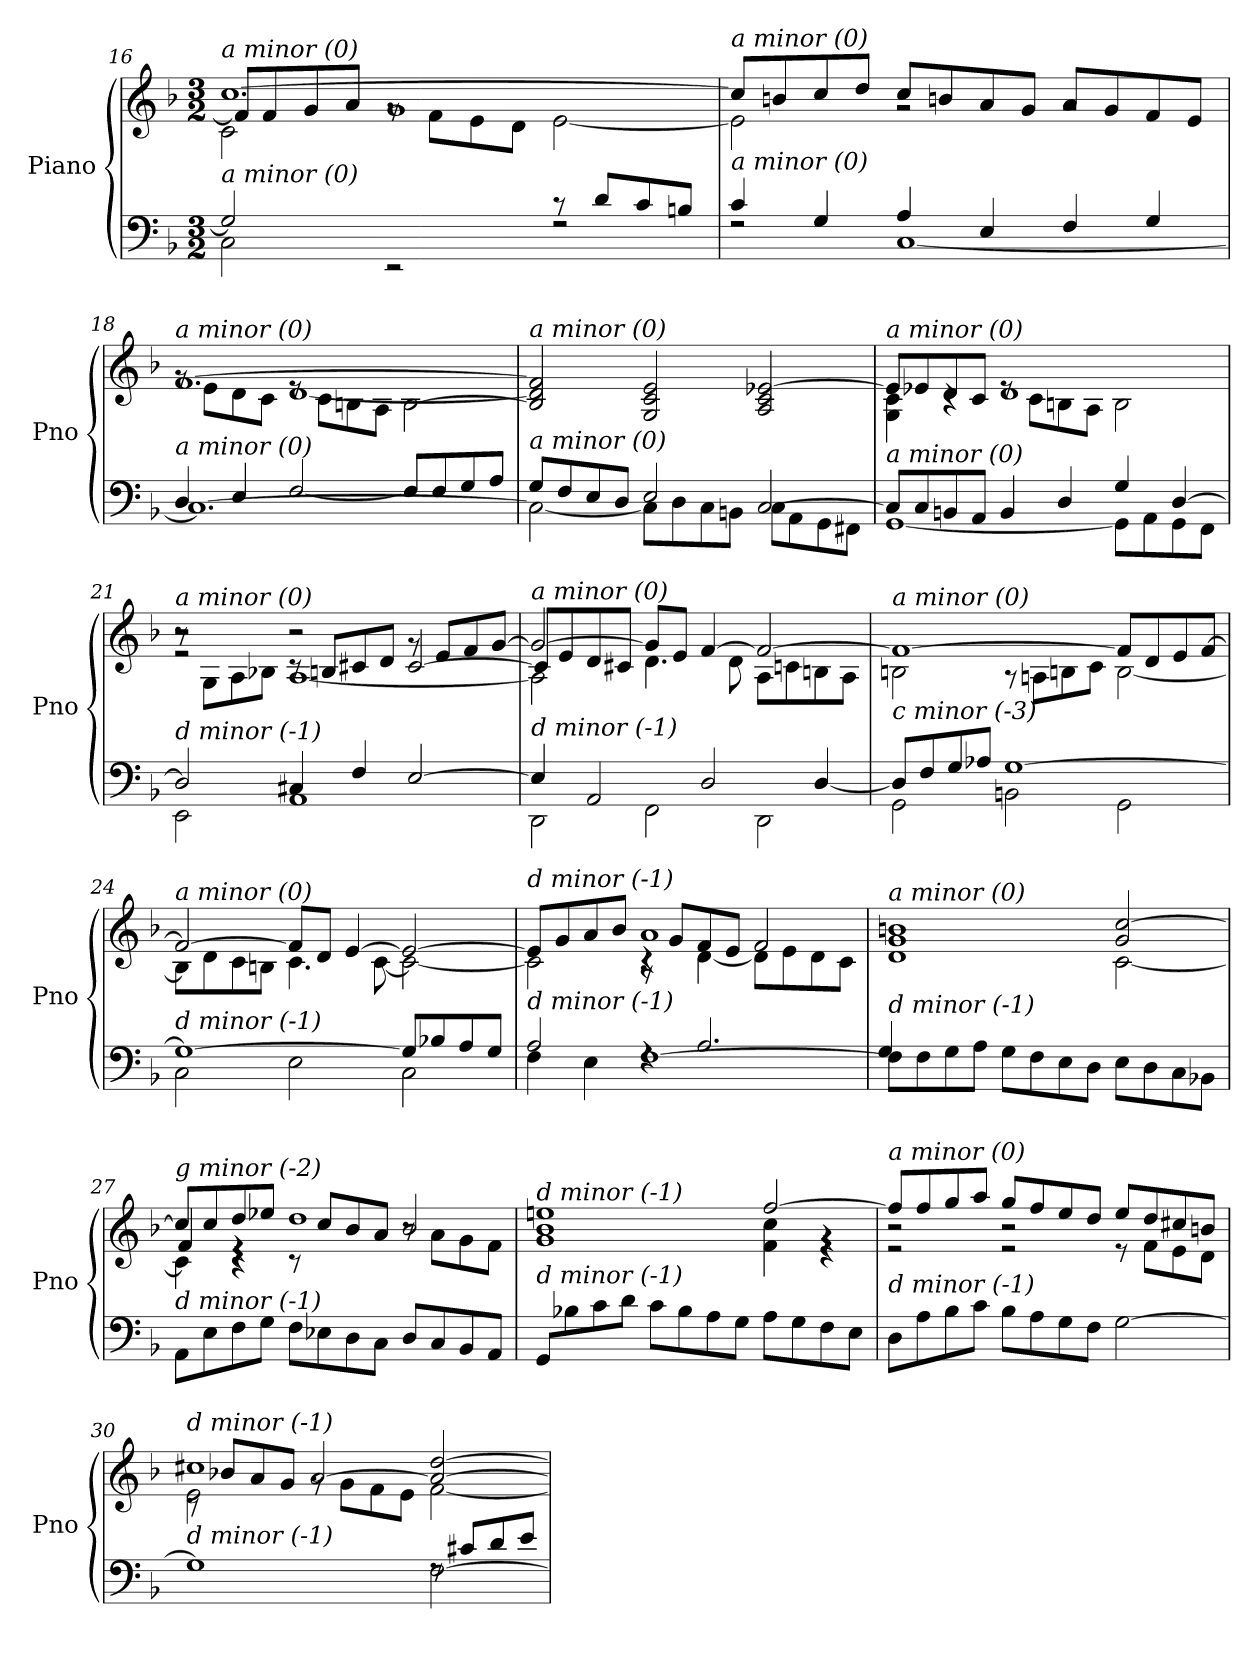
**kern	**kern
*part1	*part1
*staff2	*staff1
*I"Piano	*
*I'Pno	*
*clefF4	*clefG2
*k[b-]	*k[b-]
*M3/2	*M3/2
=16	=16
*^	*^
*	*	*	*^
*	*	*	*	*^
!	!	!LO:TX:i:t=a minor (0)	!	!	!
!LO:TX:i:t=a minor (0)	!	!	!	!	!
2G/]	2C\	[1.cc	2c\	8f/L]	2ryy
.	.	.	.	8f/	.
.	.	.	.	8g/	.
.	.	.	.	8a/J	.
2rEE	2ryy	.	8rg	1g	2ryy
.	.	.	8f\L	.	.
.	.	.	8e\	.	.
.	.	.	8d\J	.	.
8r	2rF	.	[2e\	.	2ryy
8d/L	.	.	.	.	.
8c/	.	.	.	.	.
8Bn/J	.	.	.	.	.
*	*	*	*v	*v	*v
!!LO:PB:g=z
=17	=17	=17	=17
!	!	!LO:TX:i:t=a minor (0)	!
!LO:TX:i:t=a minor (0)	!	!	!
4c/	2rF	8cc/L]	2e\]
.	.	8bn/	.
4G/	.	8cc/	.
.	.	8dd/J	.
4A/	[1C	8cc/L	2rg
.	.	8bn/	.
4E/	.	8a/	.
.	.	8g/J	.
4F/	.	8a/L	2rg
.	.	8g/	.
4G/	.	8f/	.
.	.	8e/J	.
=18	=18	=18	=18
*	*^	*	*^
!	!	!	!LO:TX:i:t=a minor (0)	!	!
!LO:TX:i:t=a minor (0)	!	!	!	!	!
2ryy	4D/	1.C_	[1.f	8rg	2ryy
.	.	.	.	8e\L	.
.	4E/	.	.	8d\	.
.	.	.	.	8c\J	.
1ryy	[2F/	.	.	[1d	8re
.	.	.	.	.	8c\L
.	.	.	.	.	8Bn\
.	.	.	.	.	8A\J
.	8F/L]	.	.	.	[2B\
.	8F/	.	.	.	.
.	8G/	.	.	.	.
.	8A/J	.	.	.	.
*	*v	*v	*	*	*
*	*	*v	*v	*v
=19	=19	=19
!	!	!LO:TX:i:t=a minor (0)
!LO:TX:i:t=a minor (0)	!	!
8G/L	2C\_	2B/] 2d/] 2f/]
8F/	.	.
8E/	.	.
8D/J	.	.
2E/	8C\L]	2G/ 2c/ 2e/
.	8D\	.
.	8C\	.
.	8BBn\J	.
[2C/	8C\L	2A/ 2c/ [2e-X/
.	8AA\	.
.	8GG\	.
.	8FF#X\J	.
!!LO:LB:g=z
=20	=20	=20
*	*	*^
!	!	!LO:TX:i:t=a minor (0)	!
!LO:TX:i:t=a minor (0)	!	!	!
8C/L]	[1GG	8e-/L]	4G\ 4c\
8C/	.	8e-X/	.
8BBn/	.	8d/	4rc
8AA/J	.	8c/J	.
4BB/	.	1d	8re
.	.	.	8c\L
4D/	.	.	8Bn\
.	.	.	8A\J
4G/	8GG\L]	.	2B\
.	8AA\	.	.
[4D/	8GG\	.	.
.	8FF\J	.	.
=21	=21	=21	=21
*	*	*	*^
!	!	!LO:TX:i:t=a minor (0)	!	!
!LO:TX:i:t=d minor (-1)	!	!	!	!
2D/]	2EE\	2r	8r	2re
.	.	.	8G\L	.
.	.	.	8A\	.
.	.	.	8B-X\J	.
4C#X/	1AA	2r	[1A	8rc
.	.	.	.	8Bn/L
4F/	.	.	.	8c#X/
.	.	.	.	8d/J
[2E/	.	8rg	.	[2c#/
.	.	8e/L	.	.
.	.	8f/	.	.
.	.	[8g/J	.	.
=22	=22	=22	=22	=22
*	*^	*	*	*
!	!	!	!LO:TX:i:t=a minor (0)	!	!
!LO:TX:i:t=d minor (-1)	!	!	!	!	!
2ryy	4E/]	2DD\	2g/_	2A\]	8c#/L]
.	.	.	.	.	8e/
.	2AA/	.	.	.	8d/
.	.	.	.	.	8c#X/J
1ryy	.	2FF\	8g/L]	4.d\	1ryy
.	.	.	8e/J	.	.
.	2D/	.	[4f/	.	.
.	.	.	.	8d\	.
.	.	2DD\	2f/_	8A\L	.
.	.	.	.	8cn\	.
.	[4D/	.	.	8Bn\	.
.	.	.	.	8A\J	.
*	*v	*v	*	*	*
*	*	*	*v	*v
!!LO:LB:g=z
=23	=23	=23	=23
!	!	!LO:TX:i:t=a minor (0)	!
!LO:TX:i:t=c minor (-3)	!	!	!
8D/L]	2GG\	1f_	2Bn\
8F/	.	.	.
8G/	.	.	.
8A-Xi/J	.	.	.
[1G	2BBn\	.	8r
.	.	.	8An\L
.	.	.	8Bn\
.	.	.	8c\J
.	2GG\	8f/L]	[2B\
.	.	8d/	.
.	.	8e/	.
.	.	[8f/J	.
=24	=24	=24	=24
!	!	!LO:TX:i:t=a minor (0)	!
!LO:TX:i:t=d minor (-1)	!	!	!
1G_	2C\	2f/_	8B\L]
.	.	.	8d\
.	.	.	8c\
.	.	.	8Bn\J
.	2E\	8f/L]	4.c\
.	.	8d/J	.
.	.	[4e/	.
.	.	.	[8c\
8G/L]	2C\	2e/_	2c\_
8B-X/	.	.	.
8A/	.	.	.
8G/J	.	.	.
=25	=25	=25	=25
*	*^	*	*^
!	!	!	!LO:TX:i:t=d minor (-1)	!	!
!LO:TX:i:t=d minor (-1)	!	!	!	!	!
2ryy	2A/	4F\	8e/L]	2c\]	2ryy
.	.	.	8g/	.	.
.	.	4E\	8a/	.	.
.	.	.	8b-/J	.	.
1ryy	4rF	[1F	1a	4rc	8rA
.	.	.	.	.	8g/L
.	2.A/	.	.	[4d\	8f/
.	.	.	.	.	8e/J
.	.	.	.	8d\L]	2f/
.	.	.	.	8e\	.
.	.	.	.	8d\	.
.	.	.	.	8c\J	.
!!LO:LB:g=z	!!	!!
=26	=26	=26	=26	=26	=26
!	!	!	!LO:TX:i:t=a minor (0)	!	!
!LO:TX:i:t=d minor (-1)	!	!	!	!	!
1ryy	8F\L]	4G/	1d 1g 1bn	1ryy	4ryy
.	8F\	.	.	.	.
.	8G\	1ryy	.	.	1ryy
.	8A\J	.	.	.	.
.	8G\L	.	.	.	.
.	8F\	.	.	.	.
.	8E\	.	.	.	.
.	8D\J	.	.	.	.
2ryy	8E\L	.	2g/ [2cc/	[2c\	.
.	8D\	.	.	.	.
.	8C\	4ryy	.	.	4ryy
.	8BB-X\J	.	.	.	.
*	*v	*v	*	*	*
=27	=27	=27	=27	=27
!	!	!LO:TX:i:t=g minor (-2)	!	!
!LO:TX:i:t=d minor (-1)	!	!	!	!
2ryy	8AA\L	8cc/L]	4c\]	4f/
.	8E\	8cc/	.	.
.	8F\	8dd/	4re	4rc
.	8G\J	8ee-X/J	.	.
2ryy	8F\L	1dd	2ryy	8rc
.	8E-X\	.	.	8cc/L
.	8D\	.	.	8b-/
.	8C\J	.	.	8a/J
2ryy	8D/L	.	8r	2b-/
.	8C/	.	8a\L	.
.	8BB-/	.	8g\	.
.	8AA/J	.	8f\J	.
=28	=28	=28	=28	=28
*	*^	*	*	*
!	!	!	!LO:TX:i:t=d minor (-1)	!	!
!LO:TX:i:t=d minor (-1)	!	!	!	!	!
1ryy	1ryy	8GG/L	1g 1b- 1een	1ryy	1ryy
.	.	8B-X\	.	.	.
.	.	8c\	.	.	.
.	.	8d\J	.	.	.
.	.	8c\L	.	.	.
.	.	8B-\	.	.	.
.	.	8A\	.	.	.
.	.	8G\J	.	.	.
2ryy	4ryy	8A\L	[2ff/	4f\ 4cc\	4ryy
.	.	8G\	.	.	.
.	4ryy	8F\	.	4rg	4re
.	.	8E\J	.	.	.
=29	=29	=29	=29	=29	=29
!	!	!	!LO:TX:i:t=a minor (0)	!	!
!LO:TX:i:t=d minor (-1)	!	!	!	!	!
*	*v	*v	*	*	*
1ryy	8D\L	8ff/L]	2r	2re
.	8A\	8ff/	.	.
.	8B-\	8gg/	.	.
.	8c\J	8aa/J	.	.
.	8B-\L	8gg/L	2r	2re
.	8A\	8ff/	.	.
.	8G\	8ee/	.	.
.	8F\J	8dd/J	.	.
2ryy	[2G\	8ee/L	8r	2ryy
.	.	8dd/	8f\L	.
.	.	8cc#X/	8e\	.
.	.	8bn/J	8d\J	.
!!LO:LB:g=z
=30	=30	=30	=30	=30
*	*^	*	*	*^
!	!	!	!LO:TX:i:t=d minor (-1)	!	!	!
!LO:TX:i:t=d minor (-1)	!	!	!	!	!	!
1ryy	1G]	1ryy	1cc#X	2e\	8rc	1ryy
.	.	.	.	.	8b-X/L	.
.	.	.	.	.	8a/	.
.	.	.	.	.	8g/J	.
.	.	.	.	8rg	[2a/	.
.	.	.	.	8g\L	.	.
.	.	.	.	8f\	.	.
.	.	.	.	8e\J	.	.
2ryy	8rF	[2F\	2a/_ [2dd/	[2f\	2ryy	2ryy
.	8c#X/L	.	.	.	.	.
.	8d/	.	.	.	.	.
.	8e/J	.	.	.	.	.
*v	*v	*v	*	*	*	*
*	*v	*v	*v	*v
=	=
*-	*-
